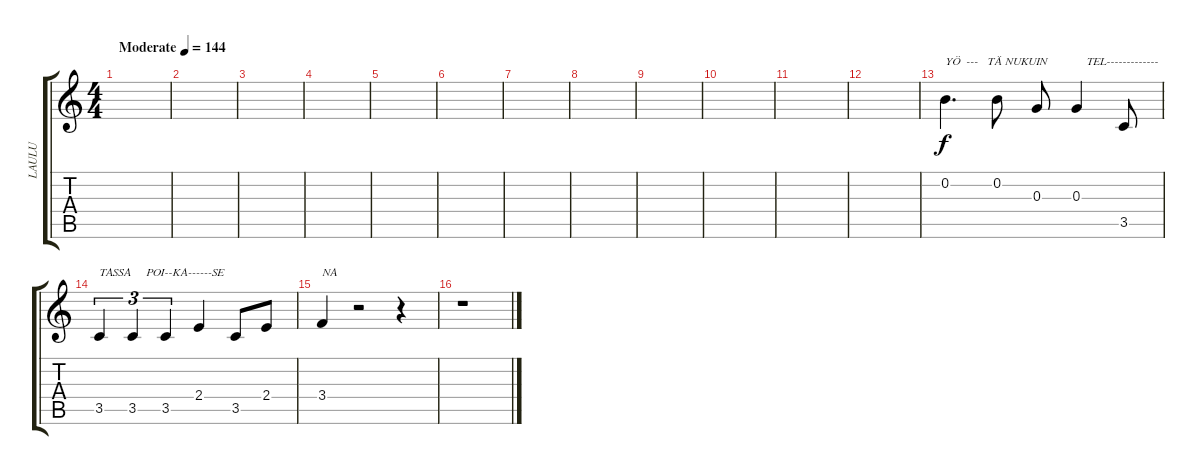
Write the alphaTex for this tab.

\track ("LAULU" "LAULU") {instrument electricguitarclean}
\staff {score tabs}
\tuning (E4 B3 G3 D3 A2 E2) {hide}
\ts (4 4)
\tempo (144 "Moderate")
\clef g2
\ks c
|
|
|
|
|
|
|
|
|
|
|
|
0.2.4{d txt "YÖ  ---   TÄ NUKUIN             TEL------------- "} 0.2.8{beam Down} 0.3.8 0.3.4 3.5.8 |
3.5.4{tu (3 2) txt "TASSA     POI--KA------SE"} 3.5.4{tu (3 2)} 3.5.4{tu (3 2)} 2.4.4 3.5.8 2.4.8 |
3.4.4{txt "NA"} r.2 r.4 |
r.1
